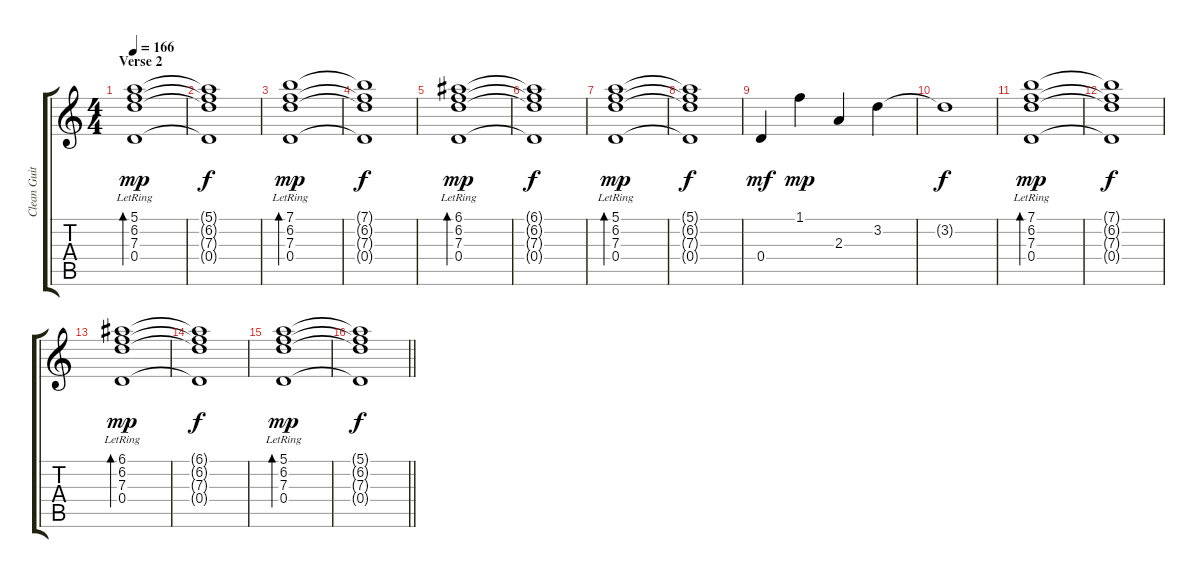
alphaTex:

\track ("Clean Guitar" "Clean Guit") {instrument electricguitarclean}
\staff {score tabs}
\tuning (E4 B3 G3 D3 A2 E2) {hide}
\ts (4 4)
\section ("" "Verse 2")
\tempo 166
\clef g2
\ks c
(5.1{t} 6.2 7.3 0.4{lr}).1{bd 480 dy mp} |
(5.1{t} 6.2{t} 7.3{t} 0.4{t}).1{dy f} |
(7.1 6.2 7.3 0.4{lr}).1{bd 480 dy mp} |
(7.1{t} 6.2{t} 7.3{t} 0.4{t}).1{dy f} |
(6.1 6.2 7.3 0.4{lr}).1{bd 480 dy mp} |
(6.1{t} 6.2{t} 7.3{t} 0.4{t}).1{dy f} |
(5.1 6.2 7.3 0.4{lr}).1{bd 480 dy mp} |
(5.1{t} 6.2{t} 7.3{t} 0.4{t}).1{dy f} |
0.4.4{dy mf} 1.1.4{dy mp} 2.3.4 3.2.4 |
3.2{t}.1{dy f} |
(7.1 6.2 7.3 0.4{lr}).1{bd 480 dy mp} |
(7.1{t} 6.2{t} 7.3{t} 0.4{t}).1{dy f} |
(6.1 6.2 7.3 0.4{lr}).1{bd 480 dy mp} |
(6.1{t} 6.2{t} 7.3{t} 0.4{t}).1{dy f} |
(5.1 6.2 7.3 0.4{lr}).1{bd 480 dy mp} |
\barLineRight lightlight
(5.1{t} 6.2{t} 7.3{t} 0.4{t}).1{dy f}
